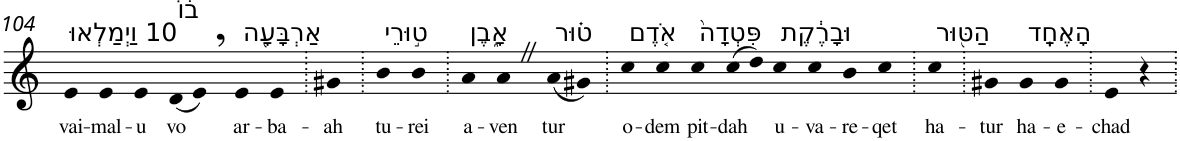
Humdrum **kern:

**kern	**text
*part1	*part1
*staff1	*staff1
*I"Piano	*
*I'Pno	*
!!LO:PB:g=z
*clefG2	*
*k[]	*
=104	=104
!LO:TX:a:t=10 וַיְמַלְאוּ	!
!	!LO:LY:b
4e	vai-
!	!LO:LY:b
4e	-mal-
!	!LO:LY:b
4e	-u
!LO:TX:a:t=ב֔וֹ	!
!	!LO:LY:b
(8d	vo
8e,)	.
!LO:TX:a:t=אַרְבָּעָ֖ה	!
!	!LO:LY:b
4e	ar-
!	!LO:LY:b
4e	-ba-
=105.	=105.
!	!LO:LY:b
4g#X	-ah
=106.	=106.
!LO:TX:a:t=ט֣וּרֵי	!
!	!LO:LY:b
4b	tu-
!	!LO:LY:b
4b	-rei
=107.	=107.
!LO:TX:a:t=אָ֑בֶן	!
!	!LO:LY:b
4a	a-
!	!LO:LY:b
4aZ	-ven
!LO:TX:a:t=ט֗וּר	!
!	!LO:LY:b
(8a	tur
8g#X)	.
=108.	=108.
!LO:TX:a:t=אֹ֤דֶם	!
!	!LO:LY:b
4cc	o-
!	!LO:LY:b
4cc	-dem
!LO:TX:a:t=פִּטְדָה֙	!
!	!LO:LY:b
4cc	pit-
!	!LO:LY:b
(8cc	-dah
8dd)	.
!LO:TX:a:t=וּבָרֶ֔קֶת	!
!	!LO:LY:b
4cc	u-
!	!LO:LY:b
4cc	-va-
!	!LO:LY:b
4b	-re-
!	!LO:LY:b
4cc	-qet
=109.	=109.
!LO:TX:a:t=הַטּ֖וּר	!
!	!LO:LY:b
4cc	ha-
=110.	=110.
!	!LO:LY:b
4g#X	-tur
!LO:TX:a:t=הָאֶחָֽד	!
!	!LO:LY:b
4g#	ha-
!	!LO:LY:b
4g#	-e-
=111.	=111.
!	!LO:LY:b
4e	-chad
4r	.
=.	=.
*-	*-
